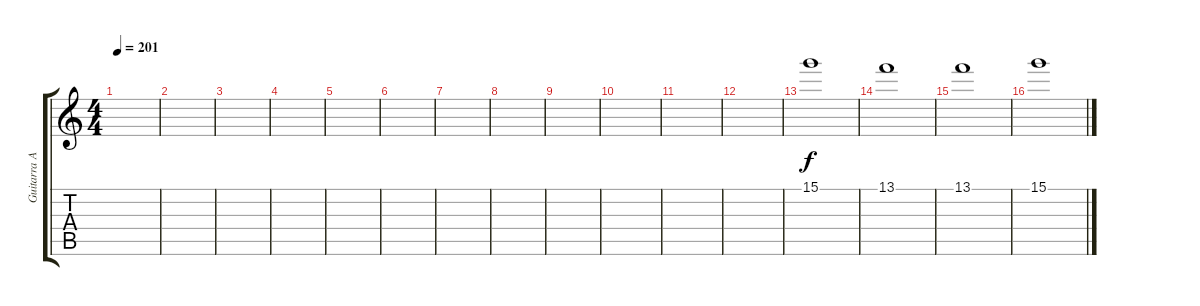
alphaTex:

\track ("Guitarra Adicional 2" "Guitarra A") {instrument electricguitarclean}
\staff {score tabs}
\tuning (E4 B3 G3 D3 A2 E2) {hide}
\ts (4 4)
\tempo 201
\clef g2
\ks c
|
|
|
|
|
|
|
|
|
|
|
|
15.1.1 |
13.1.1 |
13.1.1 |
15.1.1
